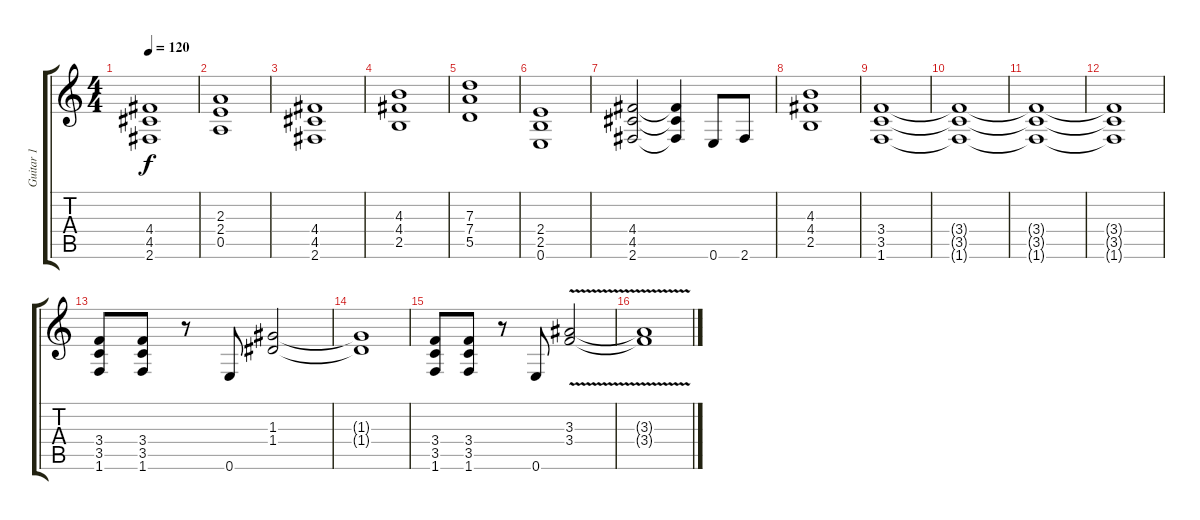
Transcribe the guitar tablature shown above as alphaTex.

\track ("Guitar 1" "Guitar 1") {instrument distortionguitar}
\staff {score tabs}
\tuning (E4 B3 G3 D3 A2 E2) {hide}
\ts (4 4)
\tempo 120
\clef g2
\ks c
(4.4 4.5 2.6).1{dy f} |
(2.3 2.4 0.5).1 |
(4.4 4.5 2.6).1 |
(4.3 4.4 2.5).1 |
(7.3 7.4 5.5).1 |
(2.4 2.5 0.6).1 |
(4.4 4.5 2.6).2 (4.4{t} 4.5{t} 2.6{t}).4 0.6.8 2.6.8 |
(4.3 4.4 2.5).1 |
(3.4 3.5 1.6).1 |
(3.4{t} 3.5{t} 1.6{t}).1 |
(3.4{t} 3.5{t} 1.6{t}).1 |
(3.4{t} 3.5{t} 1.6{t}).1 |
(3.4 3.5 1.6).8 (3.4 3.5 1.6).8 r.8 0.6.8 (1.3 1.4).2 |
(1.3{t} 1.4{t}).1 |
(3.4 3.5 1.6).8 (3.4 3.5 1.6).8 r.8 0.6.8 (3.3{v} 3.4{v}).2 |
(3.3{t} 3.4{t}).1
